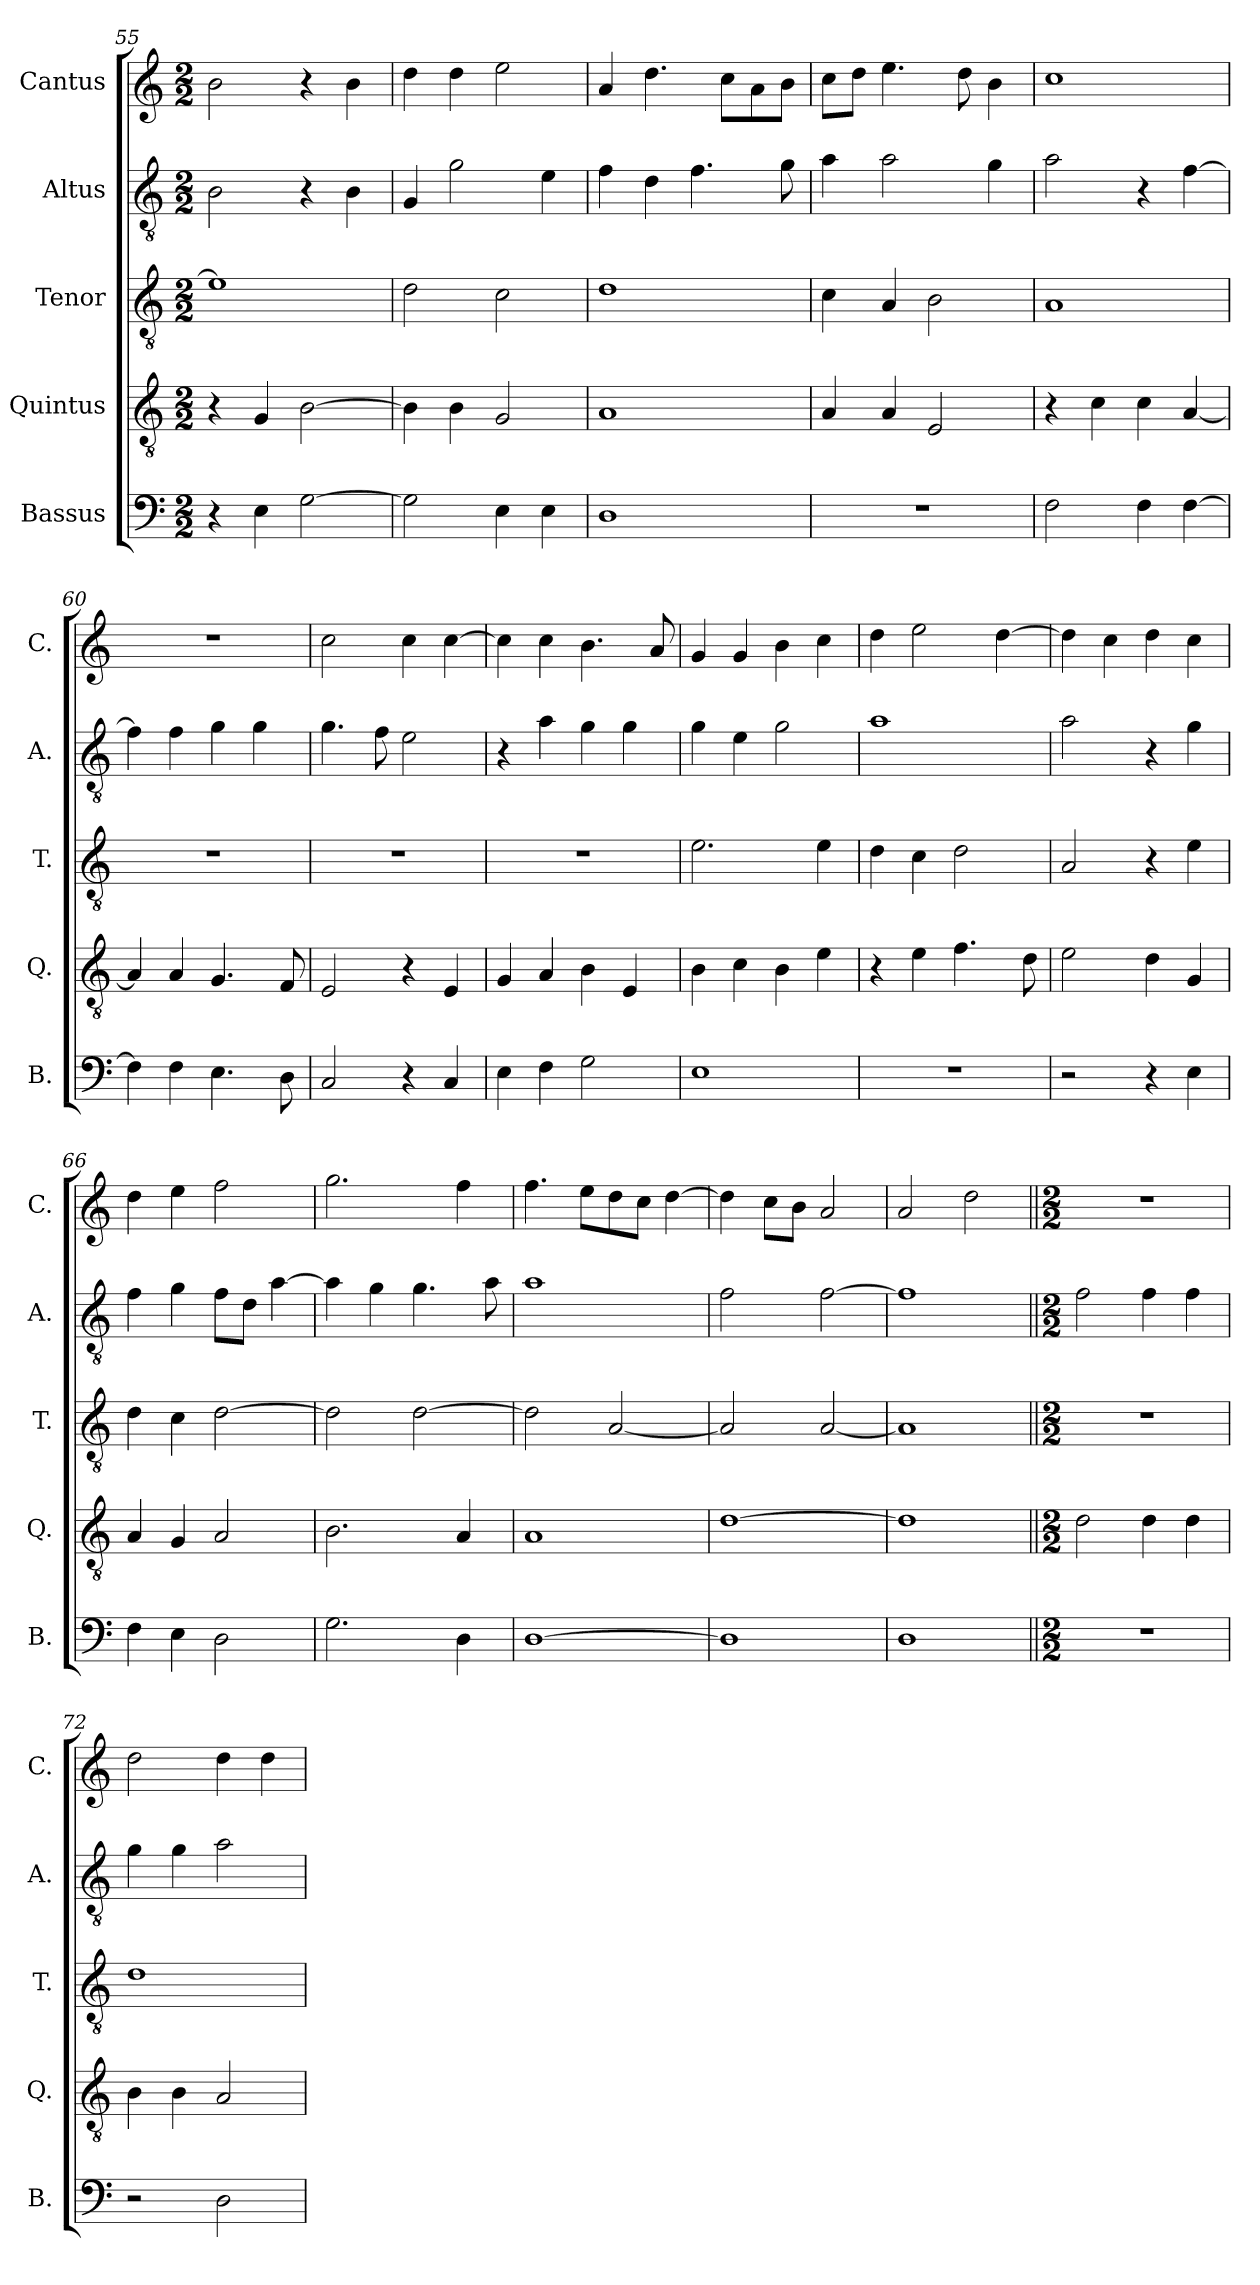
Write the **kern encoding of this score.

**kern	**kern	**kern	**kern	**kern
*part5	*part4	*part3	*part2	*part1
*staff5	*staff4	*staff3	*staff2	*staff1
*I"Bassus	*I"Quintus	*I"Tenor	*I"Altus	*I"Cantus
*I'B.	*I'Q.	*I'T.	*I'A.	*I'C.
*clefF4	*clefGv2	*clefGv2	*clefGv2	*clefG2
*k[]	*k[]	*k[]	*k[]	*k[]
*M2/2	*M2/2	*M2/2	*M2/2	*M2/2
=55	=55	=55	=55	=55
4r	4r	1e]	2B\	2b\
4E\	4G/	.	.	.
[2G\	[2B\	.	4r	4r
.	.	.	4B\	4b\
=56	=56	=56	=56	=56
2G\]	4B\]	2d\	4G/	4dd\
.	4B\	.	2g\	4dd\
4E\	2G/	2c\	.	2ee\
4E\	.	.	4e\	.
=57	=57	=57	=57	=57
1D	1A	1d	4f\	4a/
.	.	.	4d\	4.dd\
.	.	.	4.f\	.
.	.	.	.	8cc\L
.	.	.	.	8a\
.	.	.	8g\	8b\J
=58	=58	=58	=58	=58
1r	4A/	4c\	4a\	8cc\L
.	.	.	.	8dd\J
.	4A/	4A/	2a\	4.ee\
.	2E/	2B\	.	.
.	.	.	.	8dd\
.	.	.	4g\	4b\
=59	=59	=59	=59	=59
2F\	4r	1A	2a\	1cc
.	4c\	.	.	.
4F\	4c\	.	4r	.
[4F\	[4A/	.	[4f\	.
=60	=60	=60	=60	=60
4F\]	4A/]	1r	4f\]	1r
4F\	4A/	.	4f\	.
4.E\	4.G/	.	4g\	.
.	.	.	4g\	.
8D\	8F/	.	.	.
=61	=61	=61	=61	=61
2C/	2E/	1r	4.g\	2cc\
.	.	.	8f\	.
4r	4r	.	2e\	4cc\
4C/	4E/	.	.	[4cc\
=62	=62	=62	=62	=62
4E\	4G/	1r	4r	4cc\]
4F\	4A/	.	4a\	4cc\
2G\	4B\	.	4g\	4.b\
.	4E/	.	4g\	.
.	.	.	.	8a/
=63	=63	=63	=63	=63
1E	4B\	2.e\	4g\	4g/
.	4c\	.	4e\	4g/
.	4B\	.	2g\	4b\
.	4e\	4e\	.	4cc\
=64	=64	=64	=64	=64
1r	4r	4d\	1a	4dd\
.	4e\	4c\	.	2ee\
.	4.f\	2d\	.	.
.	.	.	.	[4dd\
.	8d\	.	.	.
=65	=65	=65	=65	=65
2r	2e\	2A/	2a\	4dd\]
.	.	.	.	4cc\
4r	4d\	4r	4r	4dd\
4E\	4G/	4e\	4g\	4cc\
=66	=66	=66	=66	=66
4F\	4A/	4d\	4f\	4dd\
4E\	4G/	4c\	4g\	4ee\
2D\	2A/	[2d\	8f\L	2ff\
.	.	.	8d\J	.
.	.	.	[4a\	.
=67	=67	=67	=67	=67
2.G\	2.B\	2d\]	4a\]	2.gg\
.	.	.	4g\	.
.	.	[2d\	4.g\	.
4D\	4A/	.	.	4ff\
.	.	.	8a\	.
=68	=68	=68	=68	=68
[1D	1A	2d\]	1a	4.ff\
.	.	.	.	8ee\L
.	.	[2A/	.	8dd\
.	.	.	.	8cc\J
.	.	.	.	[4dd\
=69	=69	=69	=69	=69
1D]	[1d	2A/]	2f\	4dd\]
.	.	.	.	8cc\L
.	.	.	.	8b\J
.	.	[2A/	[2f\	2a/
=70	=70	=70	=70	=70
1D	1d]	1A]	1f]	2a/
.	.	.	.	2dd\
=71||	=71||	=71||	=71||	=71||
*M2/2	*M2/2	*M2/2	*M2/2	*M2/2
1r	2d\	1r	2f\	1r
.	4d\	.	4f\	.
.	4d\	.	4f\	.
=72	=72	=72	=72	=72
2r	4B\	1d	4g\	2dd\
.	4B\	.	4g\	.
2D\	2A/	.	2a\	4dd\
.	.	.	.	4dd\
=	=	=	=	=
*-	*-	*-	*-	*-
